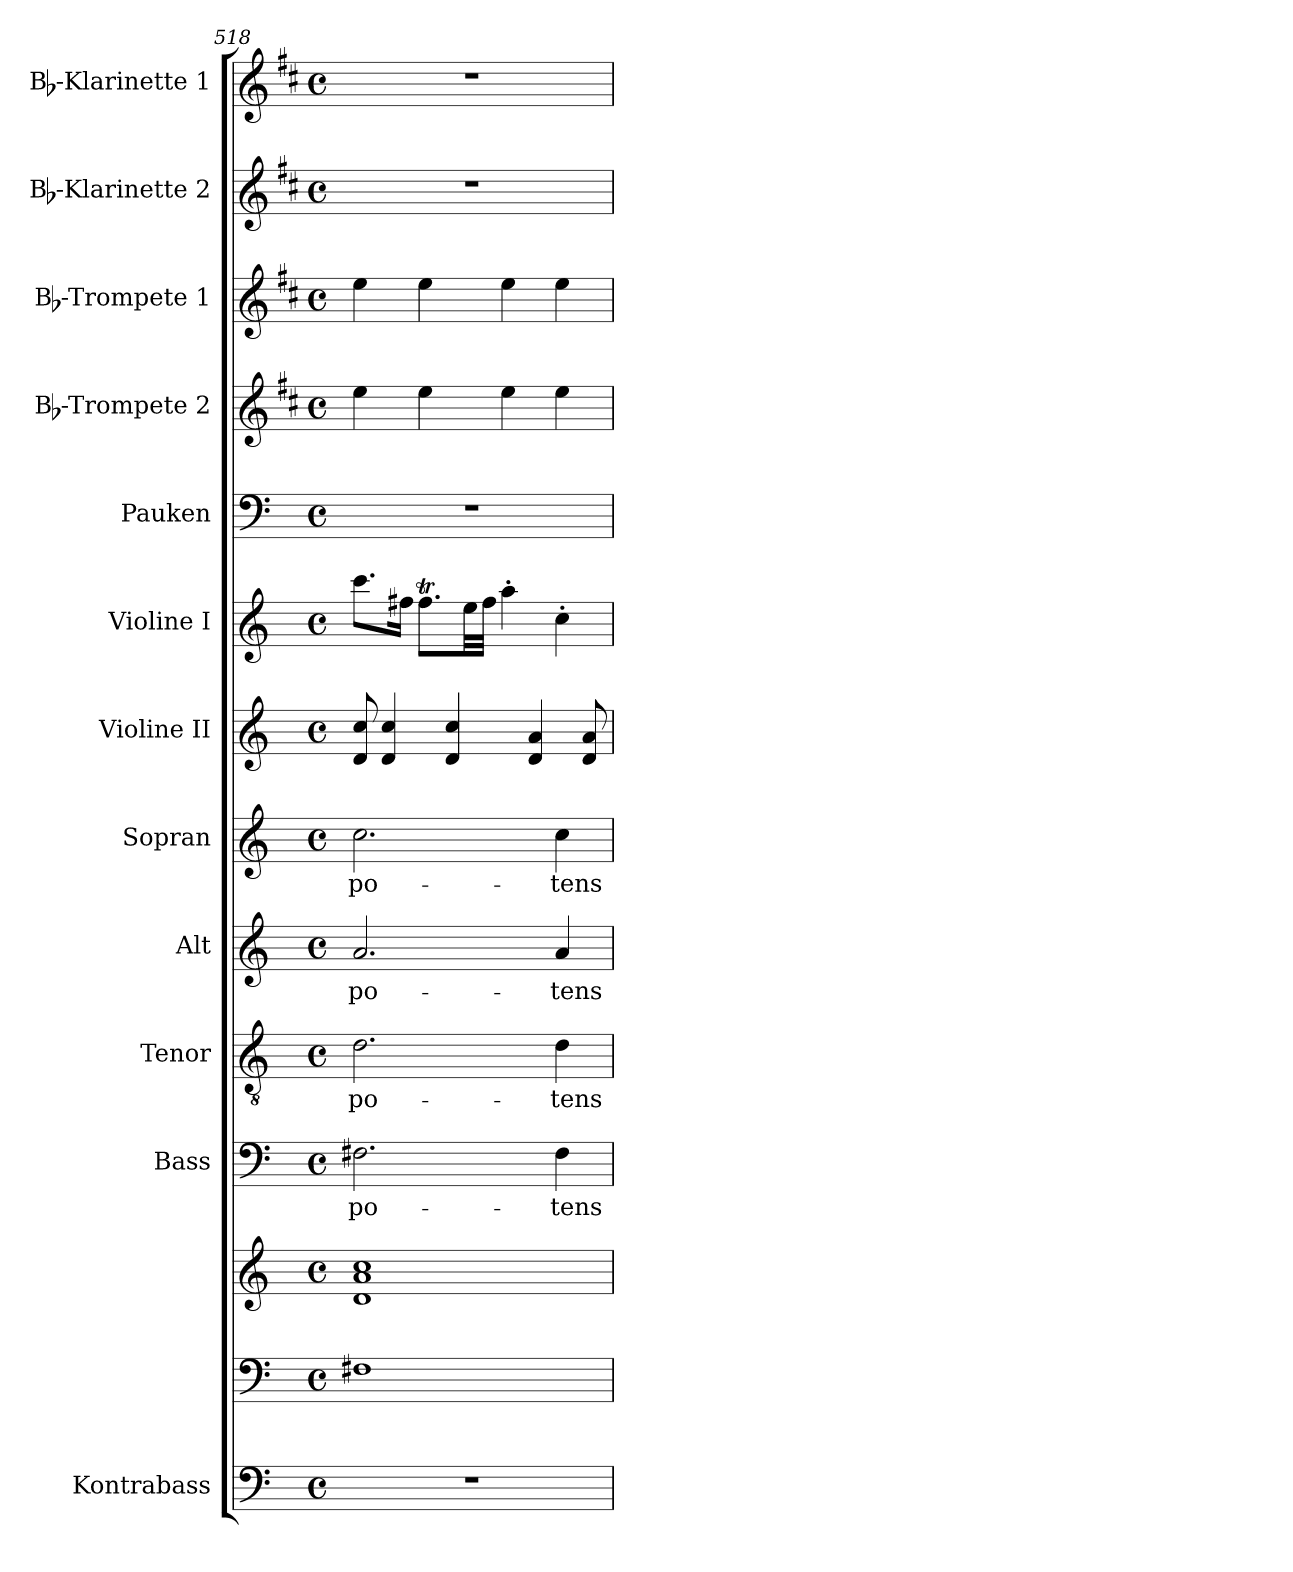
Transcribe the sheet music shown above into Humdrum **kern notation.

**kern	**kern	**kern	**kern	**text	**kern	**text	**kern	**text	**kern	**text	**kern	**kern	**kern	**kern	**kern	**kern	**kern
*part13	*part12	*part12	*part11	*part11	*part10	*part10	*part9	*part9	*part8	*part8	*part7	*part6	*part5	*part4	*part3	*part2	*part1
*staff14	*staff13	*staff12	*staff11	*staff11	*staff10	*staff10	*staff9	*staff9	*staff8	*staff8	*staff7	*staff6	*staff5	*staff4	*staff3	*staff2	*staff1
*I"Kontrabass	*	*	*I"Bass	*	*I"Tenor	*	*I"Alt	*	*I"Sopran	*	*I"Violine II	*I"Violine I	*I"Pauken	*I"Bb-Trompete 2	*I"Bb-Trompete 1	*I"Bb-Klarinette 2	*I"Bb-Klarinette 1
*I'Kb.	*	*	*I'B.	*	*I'T.	*	*I'A.	*	*I'S.	*	*I'Vl. II	*I'Vl. I	*I'Pk.	*I'Bb Trp. 2	*I'Bb Trp. 1	*I'Bb Kl. 2	*I'Bb Kl. 1
*clefF4	*clefF4	*clefG2	*clefF4	*	*clefGv2	*	*clefG2	*	*clefG2	*	*clefG2	*clefG2	*clefF4	*clefG2	*clefG2	*clefG2	*clefG2
*ITrd7c12	*	*	*	*	*	*	*	*	*	*	*	*	*	*ITrd1c2	*ITrd1c2	*ITrd1c2	*ITrd1c2
*k[]	*k[]	*k[]	*k[]	*	*k[]	*	*k[]	*	*k[]	*	*k[]	*k[]	*k[]	*k[]	*k[]	*k[]	*k[]
*C:	*C:	*C:	*C:	*	*C:	*	*C:	*	*C:	*	*C:	*C:	*C:	*C:	*C:	*C:	*C:
*M4/4	*M4/4	*M4/4	*M4/4	*	*M4/4	*	*M4/4	*	*M4/4	*	*M4/4	*M4/4	*M4/4	*M4/4	*M4/4	*M4/4	*M4/4
*met(c)	*met(c)	*met(c)	*met(c)	*	*met(c)	*	*met(c)	*	*met(c)	*	*met(c)	*met(c)	*met(c)	*met(c)	*met(c)	*met(c)	*met(c)
=518	=518	=518	=518	=518	=518	=518	=518	=518	=518	=518	=518	=518	=518	=518	=518	=518	=518
!	!	!	!	!LO:LY:b	!	!LO:LY:b	!	!LO:LY:b	!	!LO:LY:b	!	!	!	!	!	!	!
1r	1F#X	1d 1a 1cc	2.F#X\	po-	2.d\	po-	2.a/	po-	2.cc\	po-	8d/ 8cc/	8.ccc\L	1r	4dd\	4dd\	1r	1r
.	.	.	.	.	.	.	.	.	.	.	4d/ 4cc/	.	.	.	.	.	.
.	.	.	.	.	.	.	.	.	.	.	.	16ff#X\Jk	.	.	.	.	.
.	.	.	.	.	.	.	.	.	.	.	.	8.ff#t\L	.	4dd\	4dd\	.	.
.	.	.	.	.	.	.	.	.	.	.	4d/ 4cc/	.	.	.	.	.	.
.	.	.	.	.	.	.	.	.	.	.	.	32ee\LL	.	.	.	.	.
.	.	.	.	.	.	.	.	.	.	.	.	32ff#\JJJ	.	.	.	.	.
.	.	.	.	.	.	.	.	.	.	.	.	4aa'>\	.	4dd\	4dd\	.	.
.	.	.	.	.	.	.	.	.	.	.	4d/ 4a/	.	.	.	.	.	.
!	!	!	!	!LO:LY:b	!	!LO:LY:b	!	!LO:LY:b	!	!LO:LY:b	!	!	!	!	!	!	!
.	.	.	4F#\	-tens	4d\	-tens	4a/	-tens	4cc\	-tens	.	4cc'>\	.	4dd\	4dd\	.	.
.	.	.	.	.	.	.	.	.	.	.	8d/ 8a/	.	.	.	.	.	.
=	=	=	=	=	=	=	=	=	=	=	=	=	=	=	=	=	=
*-	*-	*-	*-	*-	*-	*-	*-	*-	*-	*-	*-	*-	*-	*-	*-	*-	*-
